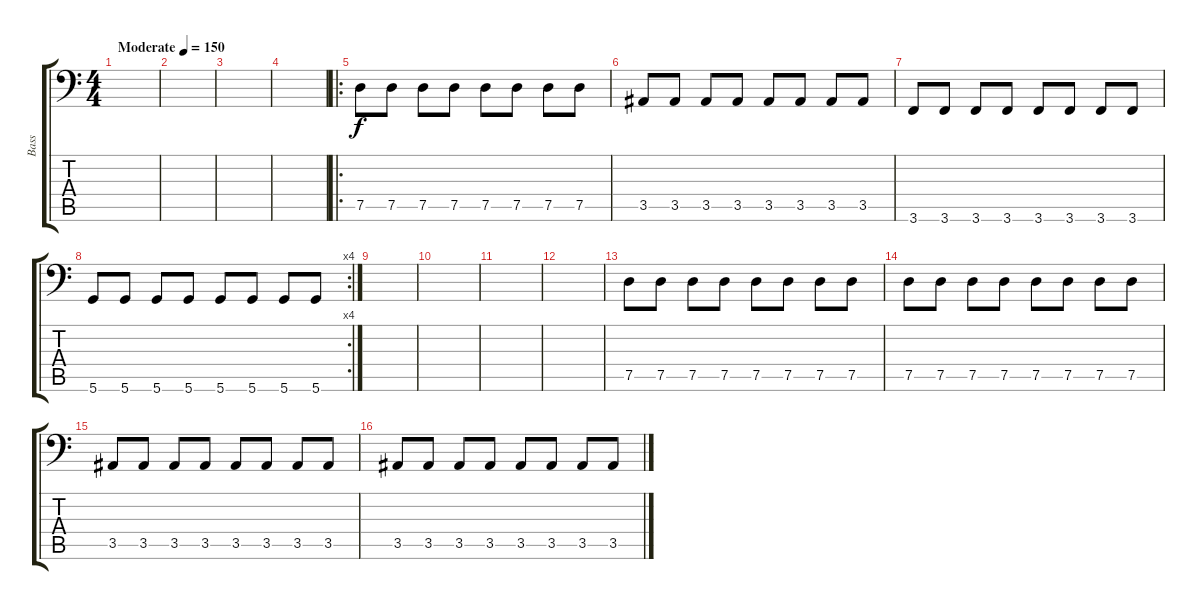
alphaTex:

\track ("Bass" "Bass") {instrument electricbasspick}
\staff {score tabs}
\tuning (D3 A2 F2 C2 G1 D1) {hide}
\ts (4 4)
\tempo (150 "Moderate")
\clef f4
\ks c
|
|
|
|
\ro
7.5.8 7.5.8 7.5.8 7.5.8 7.5.8 7.5.8 7.5.8 7.5.8 |
3.5.8 3.5.8 3.5.8 3.5.8 3.5.8 3.5.8 3.5.8 3.5.8 |
3.6.8 3.6.8 3.6.8 3.6.8 3.6.8 3.6.8 3.6.8 3.6.8 |
\rc 4
5.6.8 5.6.8 5.6.8 5.6.8 5.6.8 5.6.8 5.6.8 5.6.8 |
|
|
|
|
7.5.8 7.5.8 7.5.8 7.5.8 7.5.8 7.5.8 7.5.8 7.5.8 |
7.5.8 7.5.8 7.5.8 7.5.8 7.5.8 7.5.8 7.5.8 7.5.8 |
3.5.8 3.5.8 3.5.8 3.5.8 3.5.8 3.5.8 3.5.8 3.5.8 |
3.5.8 3.5.8 3.5.8 3.5.8 3.5.8 3.5.8 3.5.8 3.5.8
